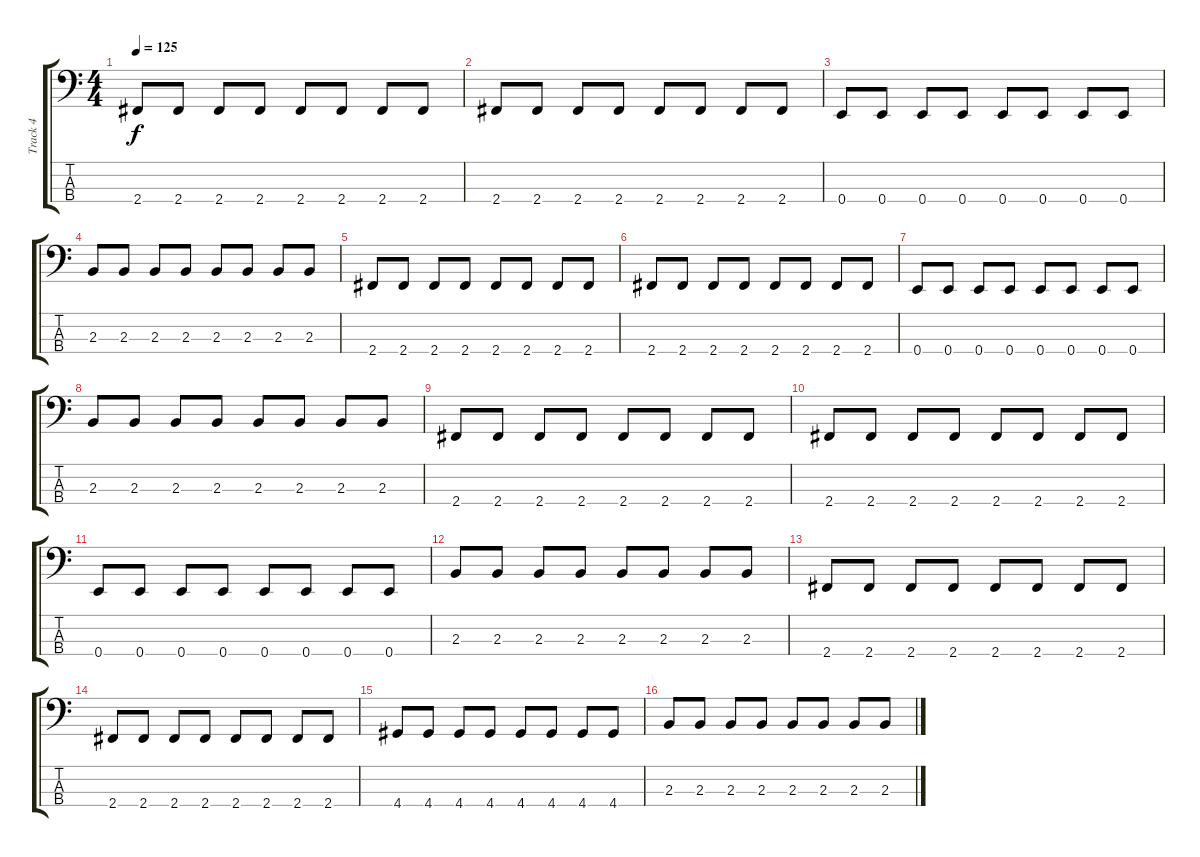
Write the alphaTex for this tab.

\track ("Track 4" "Track 4") {instrument electricbassfinger}
\staff {score tabs}
\tuning (G2 D2 A1 E1) {hide}
\ts (4 4)
\tempo 125
\clef f4
\ks c
2.4.8{dy f} 2.4.8 2.4.8 2.4.8 2.4.8 2.4.8 2.4.8 2.4.8 |
2.4.8 2.4.8 2.4.8 2.4.8 2.4.8 2.4.8 2.4.8 2.4.8 |
0.4.8 0.4.8 0.4.8 0.4.8 0.4.8 0.4.8 0.4.8 0.4.8 |
2.3.8 2.3.8 2.3.8 2.3.8 2.3.8 2.3.8 2.3.8 2.3.8 |
2.4.8 2.4.8 2.4.8 2.4.8 2.4.8 2.4.8 2.4.8 2.4.8 |
2.4.8 2.4.8 2.4.8 2.4.8 2.4.8 2.4.8 2.4.8 2.4.8 |
0.4.8 0.4.8 0.4.8 0.4.8 0.4.8 0.4.8 0.4.8 0.4.8 |
2.3.8 2.3.8 2.3.8 2.3.8 2.3.8 2.3.8 2.3.8 2.3.8 |
2.4.8 2.4.8 2.4.8 2.4.8 2.4.8 2.4.8 2.4.8 2.4.8 |
2.4.8 2.4.8 2.4.8 2.4.8 2.4.8 2.4.8 2.4.8 2.4.8 |
0.4.8 0.4.8 0.4.8 0.4.8 0.4.8 0.4.8 0.4.8 0.4.8 |
2.3.8 2.3.8 2.3.8 2.3.8 2.3.8 2.3.8 2.3.8 2.3.8 |
2.4.8 2.4.8 2.4.8 2.4.8 2.4.8 2.4.8 2.4.8 2.4.8 |
2.4.8 2.4.8 2.4.8 2.4.8 2.4.8 2.4.8 2.4.8 2.4.8 |
4.4.8 4.4.8 4.4.8 4.4.8 4.4.8 4.4.8 4.4.8 4.4.8 |
2.3.8 2.3.8 2.3.8 2.3.8 2.3.8 2.3.8 2.3.8 2.3.8
